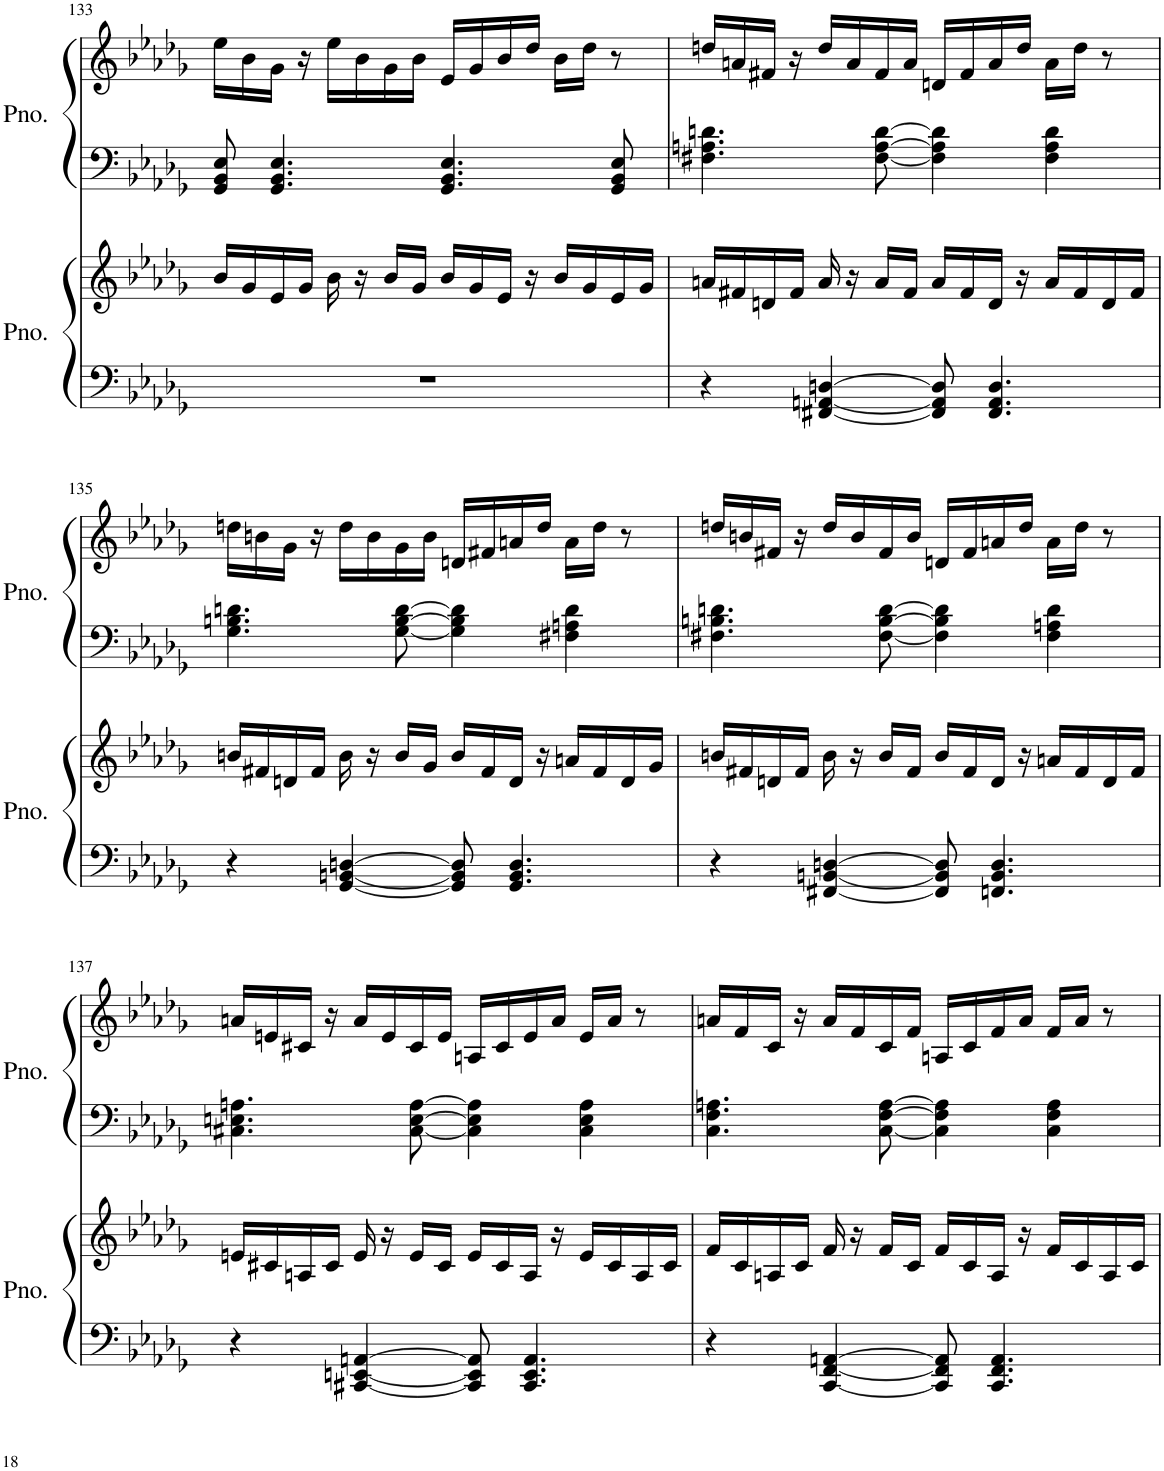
**kern	**kern	**kern	**kern
*part2	*part2	*part1	*part1
*staff4	*staff3	*staff2	*staff1
*I"Piano	*	*I"Piano	*
*I'Pno.	*	*I'Pno.	*
!!LO:PB:g=z
*clefF4	*clefG2	*clefF4	*clefG2
*k[b-e-a-d-g-]	*k[b-e-a-d-g-]	*k[b-e-a-d-g-]	*k[b-e-a-d-g-]
*M4/4	*M4/4	*M4/4	*M4/4
=133	=133	=133	=133
1r	16b-/LL	8GG-/ 8BB-/ 8E-/	16ee-\LL
.	16g-/	.	16b-\
.	16e-/	4.GG-/ 4.BB-/ 4.E-/	16g-\JJ
.	16g-/JJ	.	16r
.	16b-\	.	16ee-\LL
.	16r	.	16b-\
.	16b-/LL	.	16g-\
.	16g-/JJ	.	16b-\JJ
.	16b-/LL	4.GG-/ 4.BB-/ 4.E-/	16e-/LL
.	16g-/	.	16g-/
.	16e-/JJ	.	16b-/
.	16r	.	16dd-/JJ
.	16b-/LL	.	16b-\LL
.	16g-/	.	16dd-\JJ
.	16e-/	8GG-/ 8BB-/ 8E-/	8r
.	16g-/JJ	.	.
=134	=134	=134	=134
4r	16an/LL	4.F#X\ 4.An\ 4.dn\	16ddn/LL
.	16f#X/	.	16an/
.	16dn/	.	16f#X/JJ
.	16f#/JJ	.	16r
[4FF#X/ [4AAn/ [4Dn/	16a/	.	16dd/LL
.	16r	.	16a/
.	16a/LL	[8F#\ [8A\ [8d\	16f#/
.	16f#/JJ	.	16a/JJ
8FF#/] 8AA/] 8D/]	16a/LL	4F#\] 4A\] 4d\]	16dn/LL
.	16f#/	.	16f#/
4.FF#/ 4.AA/ 4.D/	16d/JJ	.	16a/
.	16r	.	16dd/JJ
.	16a/LL	4F#\ 4A\ 4d\	16a\LL
.	16f#/	.	16dd\JJ
.	16d/	.	8r
.	16f#/JJ	.	.
!!LO:LB:g=z
=135	=135	=135	=135
4r	16bn/LL	4.G-\ 4.Bn\ 4.dn\	16ddn\LL
.	16f#X/	.	16bn\
.	16dn/	.	16g-\JJ
.	16f#/JJ	.	16r
[4GG-/ [4BBn/ [4Dn/	16b\	.	16dd\LL
.	16r	.	16b\
.	16b/LL	[8G-\ [8B\ [8d\	16g-\
.	16g-/JJ	.	16b\JJ
8GG-/] 8BB/] 8D/]	16b/LL	4G-\] 4B\] 4d\]	16dn/LL
.	16f#/	.	16f#X/
4.GG-/ 4.BB/ 4.D/	16d/JJ	.	16an/
.	16r	.	16dd/JJ
.	16an/LL	4F#X\ 4An\ 4d\	16a\LL
.	16f#/	.	16dd\JJ
.	16d/	.	8r
.	16g-/JJ	.	.
=136	=136	=136	=136
4r	16bn/LL	4.F#X\ 4.Bn\ 4.dn\	16ddn/LL
.	16f#X/	.	16bn/
.	16dn/	.	16f#X/JJ
.	16f#/JJ	.	16r
[4FF#X/ [4BBn/ [4Dn/	16b\	.	16dd/LL
.	16r	.	16b/
.	16b/LL	[8F#\ [8B\ [8d\	16f#/
.	16f#/JJ	.	16b/JJ
8FF#/] 8BB/] 8D/]	16b/LL	4F#\] 4B\] 4d\]	16dn/LL
.	16f#/	.	16f#/
4.FFn/ 4.BB/ 4.D/	16d/JJ	.	16an/
.	16r	.	16dd/JJ
.	16an/LL	4F#\ 4An\ 4d\	16a\LL
.	16f#/	.	16dd\JJ
.	16d/	.	8r
.	16f#/JJ	.	.
!!LO:LB:g=z
=137	=137	=137	=137
4r	16en/LL	4.C#X\ 4.En\ 4.An\	16an/LL
.	16c#X/	.	16en/
.	16An/	.	16c#X/JJ
.	16c#/JJ	.	16r
[4CC#X/ [4EEn/ [4AAn/	16e/	.	16a/LL
.	16r	.	16e/
.	16e/LL	[8C#\ [8E\ [8A\	16c#/
.	16c#/JJ	.	16e/JJ
8CC#/] 8EE/] 8AA/]	16e/LL	4C#\] 4E\] 4A\]	16An/LL
.	16c#/	.	16c#/
4.CC#/ 4.EE/ 4.AA/	16A/JJ	.	16e/
.	16r	.	16a/JJ
.	16e/LL	4C#\ 4E\ 4A\	16e/LL
.	16c#/	.	16a/JJ
.	16A/	.	8r
.	16c#/JJ	.	.
=138	=138	=138	=138
4r	16f/LL	4.C\ 4.F\ 4.An\	16an/LL
.	16c/	.	16f/
.	16An/	.	16c/JJ
.	16c/JJ	.	16r
[4CC/ [4FF/ [4AAn/	16f/	.	16a/LL
.	16r	.	16f/
.	16f/LL	[8C\ [8F\ [8A\	16c/
.	16c/JJ	.	16f/JJ
8CC/] 8FF/] 8AA/]	16f/LL	4C\] 4F\] 4A\]	16An/LL
.	16c/	.	16c/
4.CC/ 4.FF/ 4.AA/	16A/JJ	.	16f/
.	16r	.	16a/JJ
.	16f/LL	4C\ 4F\ 4A\	16f/LL
.	16c/	.	16a/JJ
.	16A/	.	8r
.	16c/JJ	.	.
=	=	=	=
*-	*-	*-	*-
